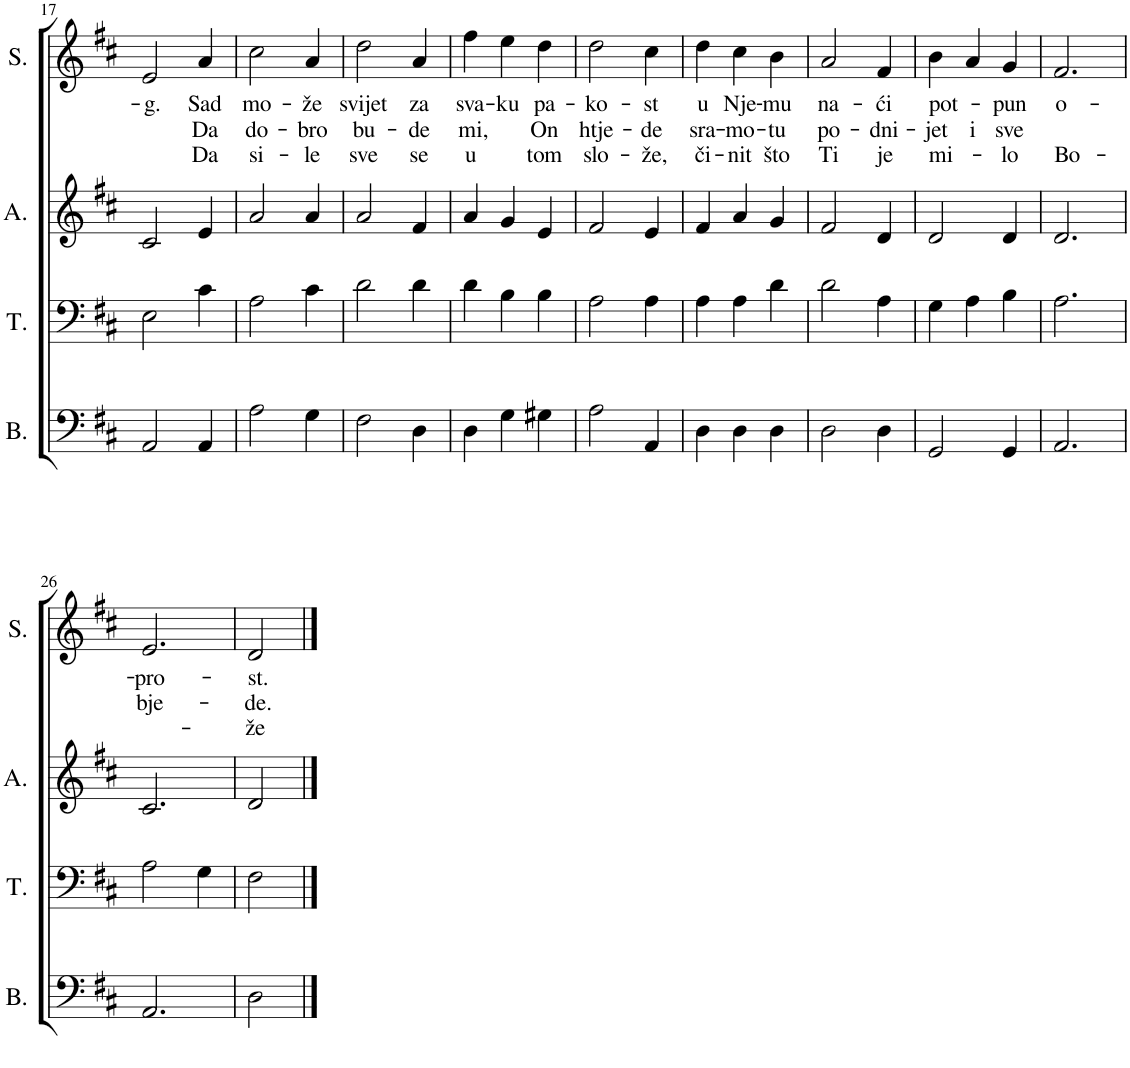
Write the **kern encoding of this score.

**kern	**kern	**kern	**kern	**text	**text	**text
*part4	*part3	*part2	*part1	*part1	*part1	*part1
*staff4	*staff3	*staff2	*staff1	*staff1	*staff1	*staff1
*I"Bass	*I"Tenor	*I"Alto	*I"Soprano	*	*	*
*I'B.	*I'T.	*I'A.	*I'S.	*	*	*
!!LO:PB:g=z
*clefF4	*clefF4	*clefG2	*clefG2	*	*	*
*k[f#c#]	*k[f#c#]	*k[f#c#]	*k[f#c#]	*	*	*
*M3/4	*M3/4	*M3/4	*M3/4	*	*	*
=17	=17	=17	=17	=17	=17	=17
!	!	!	!	!LO:LY:b	!	!
2AA/	2E\	2c#/	2e/	-g.	.	.
!	!	!	!	!LO:LY:b	!LO:LY:b	!LO:LY:b
4AA/	4c#\	4e/	4a/	Sad	Da	Da
=18	=18	=18	=18	=18	=18	=18
!	!	!	!	!LO:LY:b	!LO:LY:b	!LO:LY:b
2A\	2A\	2a/	2cc#\	mo-	do-	si-
!	!	!	!	!LO:LY:b	!LO:LY:b	!LO:LY:b
4G\	4c#\	4a/	4a/	-že	-bro	-le
=19	=19	=19	=19	=19	=19	=19
!	!	!	!	!LO:LY:b	!LO:LY:b	!LO:LY:b
2F#\	2d\	2a/	2dd\	svijet	bu-	sve
!	!	!	!	!LO:LY:b	!LO:LY:b	!LO:LY:b
4D\	4d\	4f#/	4a/	za	-de	se
=20	=20	=20	=20	=20	=20	=20
!	!	!	!	!LO:LY:b	!LO:LY:b	!LO:LY:b
4D\	4d\	4a/	4ff#\	sva-	mi,	u
!	!	!	!	!LO:LY:b	!	!
4G\	4B\	4g/	4ee\	-ku	.	.
!	!	!	!	!LO:LY:b	!LO:LY:b	!LO:LY:b
4G#X\	4B\	4e/	4dd\	pa-	On	tom
=21	=21	=21	=21	=21	=21	=21
!	!	!	!	!LO:LY:b	!LO:LY:b	!LO:LY:b
2A\	2A\	2f#/	2dd\	-ko-	htje-	slo-
!	!	!	!	!LO:LY:b	!LO:LY:b	!LO:LY:b
4AA/	4A\	4e/	4cc#\	-st	-de	-že,
=22	=22	=22	=22	=22	=22	=22
!	!	!	!	!LO:LY:b	!LO:LY:b	!LO:LY:b
4D\	4A\	4f#/	4dd\	u	sra-	či-
!	!	!	!	!LO:LY:b	!LO:LY:b	!LO:LY:b
4D\	4A\	4a/	4cc#\	Nje-	-mo-	-nit
!	!	!	!	!LO:LY:b	!LO:LY:b	!LO:LY:b
4D\	4d\	4g/	4b\	-mu	-tu	što
=23	=23	=23	=23	=23	=23	=23
!	!	!	!	!LO:LY:b	!LO:LY:b	!LO:LY:b
2D\	2d\	2f#/	2a/	na-	po-	Ti
!	!	!	!	!LO:LY:b	!LO:LY:b	!LO:LY:b
4D\	4A\	4d/	4f#/	-ći	-dni-	je
=24	=24	=24	=24	=24	=24	=24
!	!	!	!	!LO:LY:b	!LO:LY:b	!LO:LY:b
2GG/	4G\	2d/	4b\	pot-	-jet	mi-
!	!	!	!	!	!LO:LY:b	!
.	4A\	.	4a/	.	i	.
!	!	!	!	!LO:LY:b	!LO:LY:b	!LO:LY:b
4GG/	4B\	4d/	4g/	-pun	sve	-lo
=25	=25	=25	=25	=25	=25	=25
!	!	!	!	!LO:LY:b	!	!LO:LY:b
2.AA/	2.A\	2.d/	2.f#/	o-	.	Bo-
!!LO:LB:g=z
=26	=26	=26	=26	=26	=26	=26
!	!	!	!	!LO:LY:b	!LO:LY:b	!
2.AA/	2A\	2.c#/	2.e/	-pro-	bje-	.
.	4G\	.	.	.	.	.
=27	=27	=27	=27	=27	=27	=27
!	!	!	!	!LO:LY:b	!LO:LY:b	!LO:LY:b
2D\	2F#\	2d/	2d/	-st.	-de.	-že
==	==	==	==	==	==	==
*-	*-	*-	*-	*-	*-	*-
